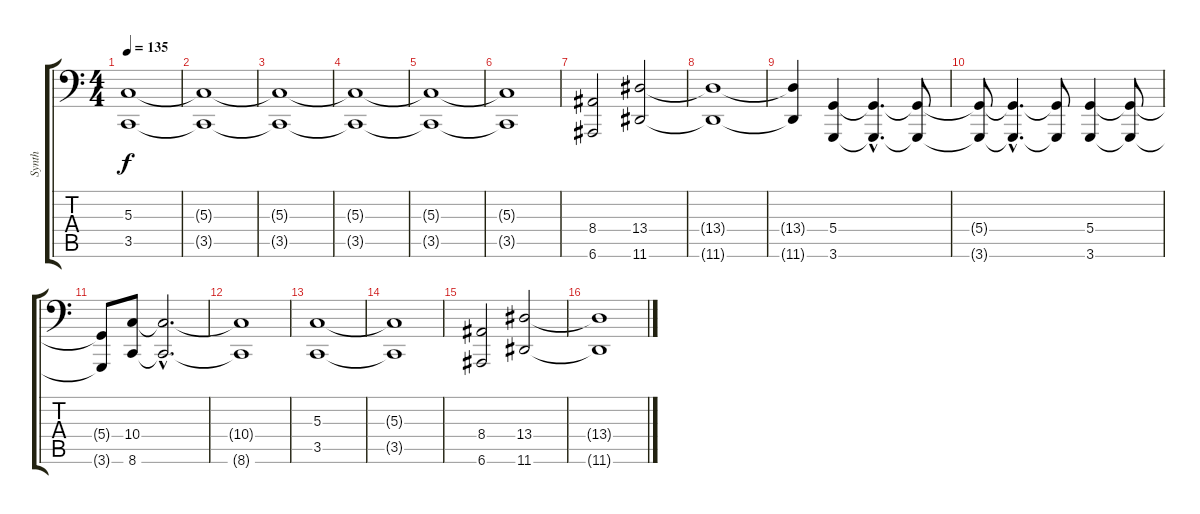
\track ("Synth" "Synth") {instrument synthstrings1}
\staff {score tabs}
\tuning (E3 B2 G2 D2 A1 E1) {hide}
\ts (4 4)
\tempo 135
\clef f4
\ks c
(5.3 3.5).1{dy f instrument synthstrings1} |
(5.3{t} 3.5{t}).1 |
(5.3{t} 3.5{t}).1 |
(5.3{t} 3.5{t}).1 |
(5.3{t} 3.5{t}).1 |
(5.3{t} 3.5{t}).1 |
(8.4 6.6).2 (13.4 11.6).2 |
(13.4{t} 11.6{t}).1 |
(13.4{t} 11.6{t}).4 (5.4 3.6).4 (5.4{hac t} 3.6{hac t}).4{d} (5.4{t} 3.6{t}).8 |
(5.4{t} 3.6{t}).8 (5.4{hac t} 3.6{hac t}).4{d} (5.4{t} 3.6{t}).8 (5.4 3.6).4 (5.4{t} 3.6{t}).8 |
(5.4{t} 3.6{t}).8 (10.4 8.6).8 (10.4{hac t} 8.6{hac t}).2{d} |
(10.4{t} 8.6{t}).1 |
(5.3 3.5).1 |
(5.3{t} 3.5{t}).1 |
(8.4 6.6).2 (13.4 11.6).2 |
(13.4{t} 11.6{t}).1
